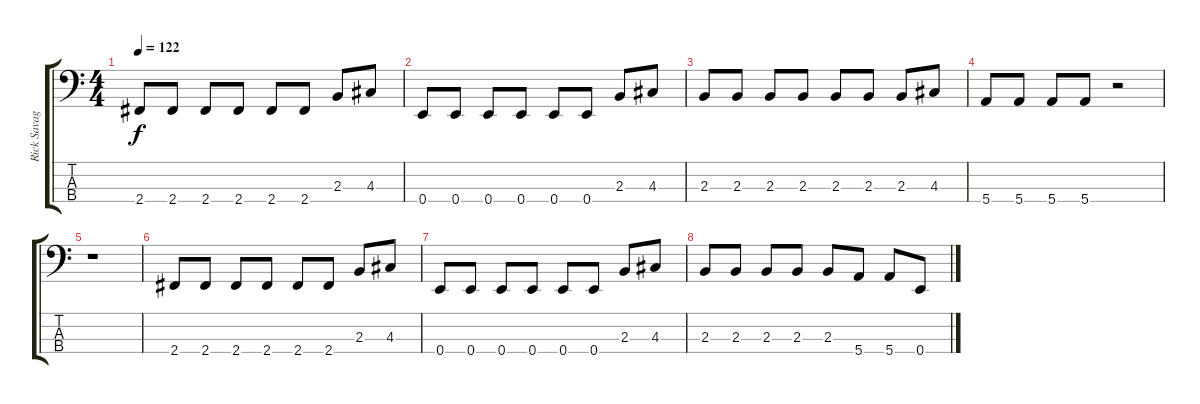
\track ("Rick Savage" "Rick Savag") {instrument electricbassfinger}
\staff {score tabs}
\tuning (G2 D2 A1 E1) {hide}
\ts (4 4)
\tempo 122
\clef f4
\ks c
2.4.8{dy f} 2.4.8 2.4.8 2.4.8 2.4.8 2.4.8 2.3.8 4.3.8 |
0.4.8 0.4.8 0.4.8 0.4.8 0.4.8 0.4.8 2.3.8 4.3.8 |
2.3.8 2.3.8 2.3.8 2.3.8 2.3.8 2.3.8 2.3.8 4.3.8 |
5.4.8 5.4.8 5.4.8 5.4.8 r.2 |
r.1 |
2.4.8 2.4.8 2.4.8 2.4.8 2.4.8 2.4.8 2.3.8 4.3.8 |
0.4.8 0.4.8 0.4.8 0.4.8 0.4.8 0.4.8 2.3.8 4.3.8 |
2.3.8 2.3.8 2.3.8 2.3.8 2.3.8 5.4.8 5.4.8 0.4.8
